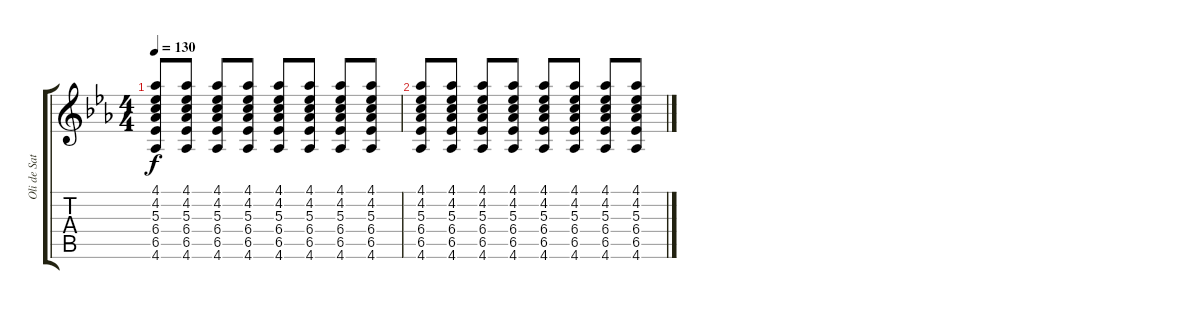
\track ("Oli de Sat " "Oli de Sat") {instrument distortionguitar}
\staff {score tabs}
\tuning (E4 B3 G3 D3 A2 E2) {hide}
\ts (4 4)
\tempo 130
\clef g2
\ks eb
(4.1 4.2 5.3 6.4 6.5 4.6).8{dy f} (4.1 4.2 5.3 6.4 6.5 4.6).8 (4.1 4.2 5.3 6.4 6.5 4.6).8 (4.1 4.2 5.3 6.4 6.5 4.6).8 (4.1 4.2 5.3 6.4 6.5 4.6).8 (4.1 4.2 5.3 6.4 6.5 4.6).8 (4.1 4.2 5.3 6.4 6.5 4.6).8 (4.1 4.2 5.3 6.4 6.5 4.6).8 |
(4.1 4.2 5.3 6.4 6.5 4.6).8 (4.1 4.2 5.3 6.4 6.5 4.6).8 (4.1 4.2 5.3 6.4 6.5 4.6).8 (4.1 4.2 5.3 6.4 6.5 4.6).8 (4.1 4.2 5.3 6.4 6.5 4.6).8 (4.1 4.2 5.3 6.4 6.5 4.6).8 (4.1 4.2 5.3 6.4 6.5 4.6).8 (4.1 4.2 5.3 6.4 6.5 4.6).8
